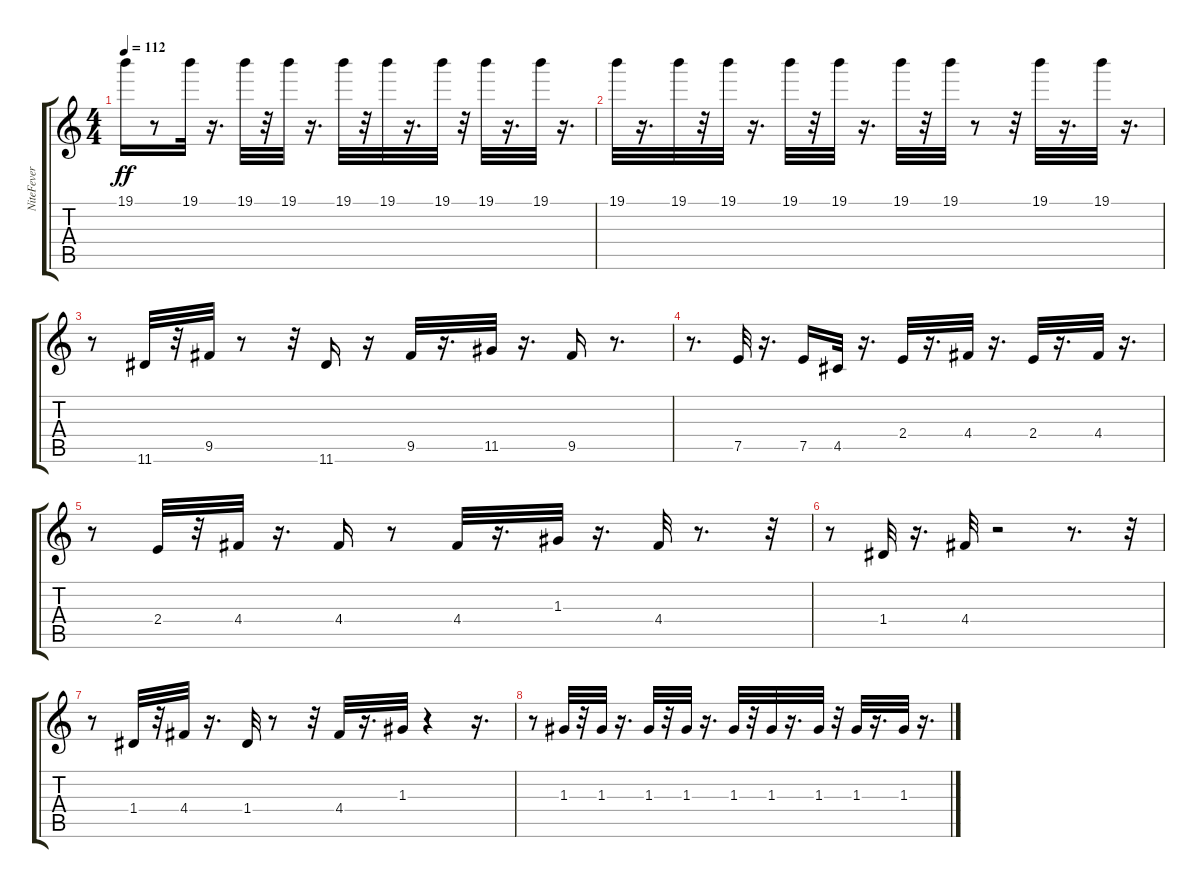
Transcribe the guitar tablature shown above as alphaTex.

\track ("NiteFever         6 " "NiteFever ") {solo instrument electricguitarmuted}
\staff {score tabs}
\tuning (E4 B3 G3 D3 A2 E2) {hide}
\ts (4 4)
\tempo 112
\clef g2
\ks c
19.1.16{dy ff} r.8 19.1.32 r.16{d} 19.1.32 r.32 19.1.32 r.16{d} 19.1.32 r.32 19.1.32 r.16{d} 19.1.32 r.32 19.1.32 r.16{d} 19.1.32 r.16{d} |
19.1.32 r.16{d} 19.1.32 r.32 19.1.32 r.16{d} 19.1.32 r.32 19.1.32 r.16{d} 19.1.32 r.32 19.1.32 r.8 r.32 19.1.32 r.16{d} 19.1.32 r.16{d} |
r.8 11.6.32 r.32 9.5.32 r.8 r.32 11.6.16 r.16 9.5.32 r.16{d} 11.5.32 r.16{d} 9.5.16 r.8{d} |
r.8{d} 7.5.32 r.16{d} 7.5.16 4.5.32 r.16{d} 2.4.32 r.16{d} 4.4.32 r.16{d} 2.4.32 r.16{d} 4.4.32 r.16{d} |
r.8 2.4.32 r.32 4.4.32 r.16{d} 4.4.16 r.8 4.4.32 r.16{d} 1.3.32 r.16{d} 4.4.32 r.8{d} r.32 |
r.8 1.4.32 r.16{d} 4.4.32 r.2 r.8{d} r.32 |
r.8 1.4.32 r.32 4.4.32 r.16{d} 1.4.32 r.8 r.32 4.4.32 r.16{d} 1.3.32 r.4 r.16{d} |
r.8 1.3.32 r.32 1.3.32 r.16{d} 1.3.32 r.32 1.3.32 r.16{d} 1.3.32 r.32 1.3.32 r.16{d} 1.3.32 r.32 1.3.32 r.16{d} 1.3.32 r.16{d}
